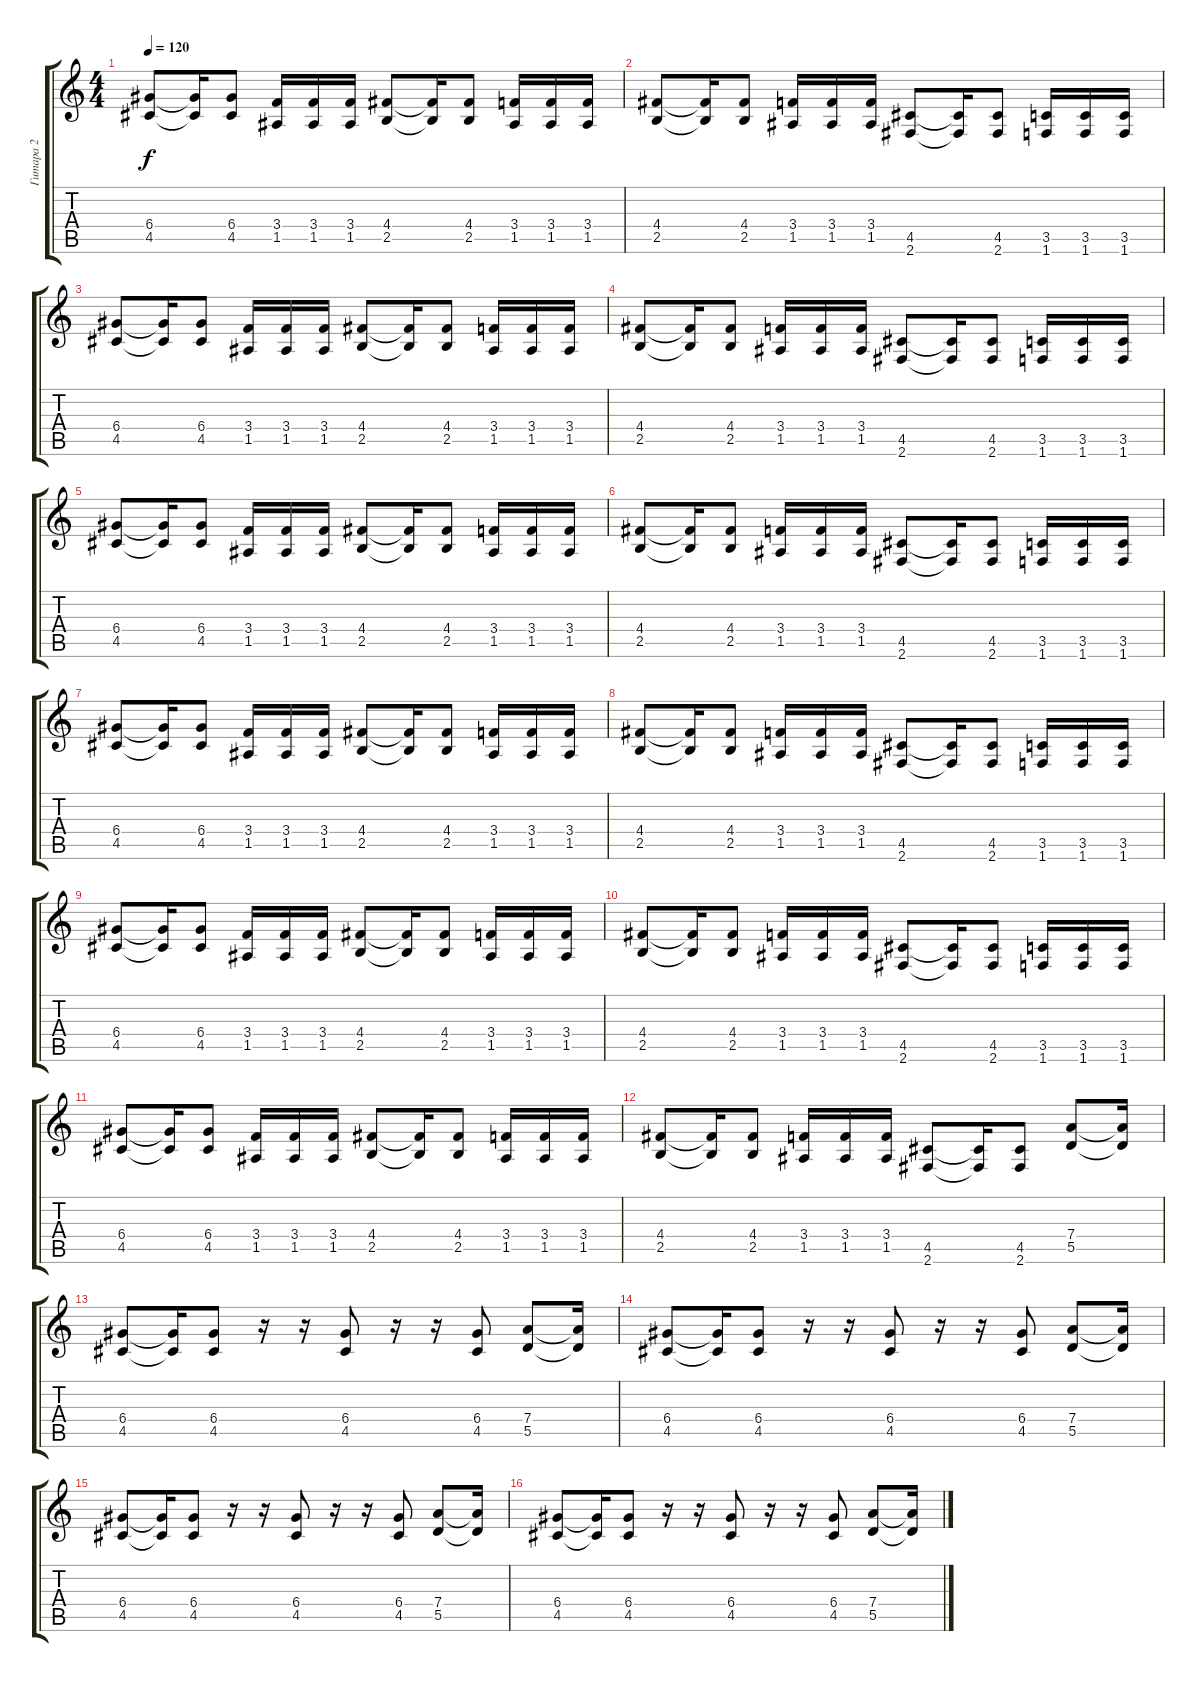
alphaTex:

\track ("Гитара 2" "Гитара 2") {instrument overdrivenguitar}
\staff {score tabs}
\tuning (E4 B3 G3 D3 A2 E2) {hide}
\ts (4 4)
\tempo 120
\clef g2
\ks c
(6.4 4.5).8{dy f} (6.4{t} 4.5{t}).16 (6.4 4.5).8 (3.4 1.5).16 (3.4 1.5).16 (3.4 1.5).16 (4.4 2.5).8 (4.4{t} 2.5{t}).16 (4.4 2.5).8 (3.4 1.5).16 (3.4 1.5).16 (3.4 1.5).16 |
(4.4 2.5).8 (4.4{t} 2.5{t}).16 (4.4 2.5).8 (3.4 1.5).16 (3.4 1.5).16 (3.4 1.5).16 (4.5 2.6).8 (4.5{t} 2.6{t}).16 (4.5 2.6).8 (3.5 1.6).16 (3.5 1.6).16 (3.5 1.6).16 |
(6.4 4.5).8 (6.4{t} 4.5{t}).16 (6.4 4.5).8 (3.4 1.5).16 (3.4 1.5).16 (3.4 1.5).16 (4.4 2.5).8 (4.4{t} 2.5{t}).16 (4.4 2.5).8 (3.4 1.5).16 (3.4 1.5).16 (3.4 1.5).16 |
(4.4 2.5).8 (4.4{t} 2.5{t}).16 (4.4 2.5).8 (3.4 1.5).16 (3.4 1.5).16 (3.4 1.5).16 (4.5 2.6).8 (4.5{t} 2.6{t}).16 (4.5 2.6).8 (3.5 1.6).16 (3.5 1.6).16 (3.5 1.6).16 |
(6.4 4.5).8 (6.4{t} 4.5{t}).16 (6.4 4.5).8 (3.4 1.5).16 (3.4 1.5).16 (3.4 1.5).16 (4.4 2.5).8 (4.4{t} 2.5{t}).16 (4.4 2.5).8 (3.4 1.5).16 (3.4 1.5).16 (3.4 1.5).16 |
(4.4 2.5).8 (4.4{t} 2.5{t}).16 (4.4 2.5).8 (3.4 1.5).16 (3.4 1.5).16 (3.4 1.5).16 (4.5 2.6).8 (4.5{t} 2.6{t}).16 (4.5 2.6).8 (3.5 1.6).16 (3.5 1.6).16 (3.5 1.6).16 |
(6.4 4.5).8 (6.4{t} 4.5{t}).16 (6.4 4.5).8 (3.4 1.5).16 (3.4 1.5).16 (3.4 1.5).16 (4.4 2.5).8 (4.4{t} 2.5{t}).16 (4.4 2.5).8 (3.4 1.5).16 (3.4 1.5).16 (3.4 1.5).16 |
(4.4 2.5).8 (4.4{t} 2.5{t}).16 (4.4 2.5).8 (3.4 1.5).16 (3.4 1.5).16 (3.4 1.5).16 (4.5 2.6).8 (4.5{t} 2.6{t}).16 (4.5 2.6).8 (3.5 1.6).16 (3.5 1.6).16 (3.5 1.6).16 |
(6.4 4.5).8 (6.4{t} 4.5{t}).16 (6.4 4.5).8 (3.4 1.5).16 (3.4 1.5).16 (3.4 1.5).16 (4.4 2.5).8 (4.4{t} 2.5{t}).16 (4.4 2.5).8 (3.4 1.5).16 (3.4 1.5).16 (3.4 1.5).16 |
(4.4 2.5).8 (4.4{t} 2.5{t}).16 (4.4 2.5).8 (3.4 1.5).16 (3.4 1.5).16 (3.4 1.5).16 (4.5 2.6).8 (4.5{t} 2.6{t}).16 (4.5 2.6).8 (3.5 1.6).16 (3.5 1.6).16 (3.5 1.6).16 |
(6.4 4.5).8 (6.4{t} 4.5{t}).16 (6.4 4.5).8 (3.4 1.5).16 (3.4 1.5).16 (3.4 1.5).16 (4.4 2.5).8 (4.4{t} 2.5{t}).16 (4.4 2.5).8 (3.4 1.5).16 (3.4 1.5).16 (3.4 1.5).16 |
(4.4 2.5).8 (4.4{t} 2.5{t}).16 (4.4 2.5).8 (3.4 1.5).16 (3.4 1.5).16 (3.4 1.5).16 (4.5 2.6).8 (4.5{t} 2.6{t}).16 (4.5 2.6).8 (7.4 5.5).8 (7.4{t} 5.5{t}).16 |
(6.4 4.5).8 (6.4{t} 4.5{t}).16 (6.4 4.5).8 r.16 r.16 (6.4 4.5).8 r.16 r.16 (6.4 4.5).8 (7.4 5.5).8 (7.4{t} 5.5{t}).16 |
(6.4 4.5).8 (6.4{t} 4.5{t}).16 (6.4 4.5).8 r.16 r.16 (6.4 4.5).8 r.16 r.16 (6.4 4.5).8 (7.4 5.5).8 (7.4{t} 5.5{t}).16 |
(6.4 4.5).8 (6.4{t} 4.5{t}).16 (6.4 4.5).8 r.16 r.16 (6.4 4.5).8 r.16 r.16 (6.4 4.5).8 (7.4 5.5).8 (7.4{t} 5.5{t}).16 |
(6.4 4.5).8 (6.4{t} 4.5{t}).16 (6.4 4.5).8 r.16 r.16 (6.4 4.5).8 r.16 r.16 (6.4 4.5).8 (7.4 5.5).8 (7.4{t} 5.5{t}).16
